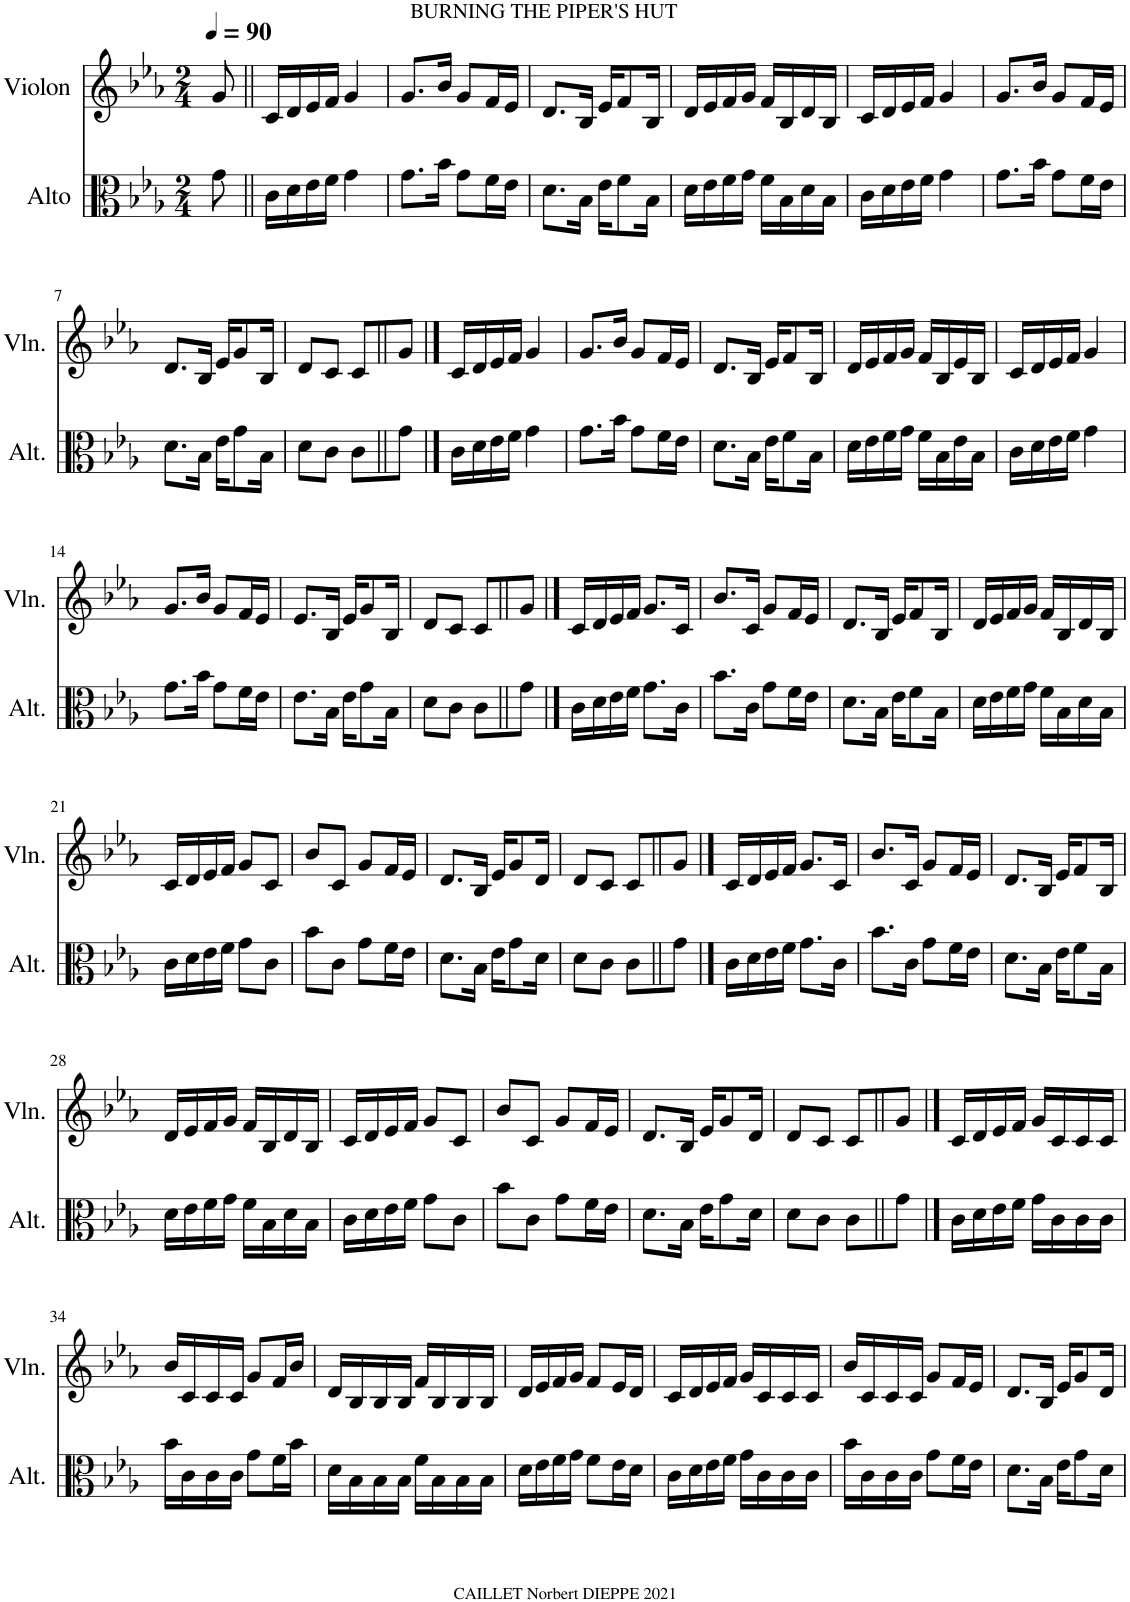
**kern	**kern
*part2	*part1
*staff2	*staff1
*I"Alto	*I"Violon
*I'Alt.	*I'Vln.
*clefC3	*clefG2
*k[b-e-a-]	*k[b-e-a-]
*M2/4	*M2/4
=	=
8g\	8g/
=1||	=1||
*	*MM90
16c\LL	16c/LL
16d\	16d/
16e-\	16e-/
16f\JJ	16f/JJ
4g\	4g/
=2	=2
!	!LO:TX:a:t=BURNING THE PIPER'S HUT
8.g\L	8.g/L
16b-\Jk	16b-/Jk
8g\L	8g/L
16f\L	16f/L
16e-\JJ	16e-/JJ
=3	=3
8.d\L	8.d/L
16B-\Jk	16B-/Jk
16e-\KL	16e-/KL
8f\	8f/
16B-\Jk	16B-/Jk
=4	=4
16d\LL	16d/LL
16e-\	16e-/
16f\	16f/
16g\JJ	16g/JJ
16f\LL	16f/LL
16B-\	16B-/
16d\	16d/
16B-\JJ	16B-/JJ
=5	=5
16c\LL	16c/LL
16d\	16d/
16e-\	16e-/
16f\JJ	16f/JJ
4g\	4g/
=6	=6
8.g\L	8.g/L
16b-\Jk	16b-/Jk
8g\L	8g/L
16f\L	16f/L
16e-\JJ	16e-/JJ
!!LO:LB:g=z
=7	=7
8.d\L	8.d/L
16B-\Jk	16B-/Jk
16e-\KL	16e-/KL
8g\	8g/
16B-\Jk	16B-/Jk
=8	=8
8d\L	8d/L
8c\J	8c/J
8c\L	8c/L
8g\J	8g/J
==9	==9
16c\LL	16c/LL
16d\	16d/
16e-\	16e-/
16f\JJ	16f/JJ
4g\	4g/
=10	=10
8.g\L	8.g/L
16b-\Jk	16b-/Jk
8g\L	8g/L
16f\L	16f/L
16e-\JJ	16e-/JJ
=11	=11
8.d\L	8.d/L
16B-\Jk	16B-/Jk
16e-\KL	16e-/KL
8f\	8f/
16B-\Jk	16B-/Jk
=12	=12
16d\LL	16d/LL
16e-\	16e-/
16f\	16f/
16g\JJ	16g/JJ
16f\LL	16f/LL
16B-\	16B-/
16e-\	16e-/
16B-\JJ	16B-/JJ
=13	=13
16c\LL	16c/LL
16d\	16d/
16e-\	16e-/
16f\JJ	16f/JJ
4g\	4g/
!!LO:LB:g=z
=14	=14
8.g\L	8.g/L
16b-\Jk	16b-/Jk
8g\L	8g/L
16f\L	16f/L
16e-\JJ	16e-/JJ
=15	=15
8.e-\L	8.e-/L
16B-\Jk	16B-/Jk
16e-\KL	16e-/KL
8g\	8g/
16B-\Jk	16B-/Jk
=16	=16
8d\L	8d/L
8c\J	8c/J
8c\L	8c/L
8g\J	8g/J
==17	==17
16c\LL	16c/LL
16d\	16d/
16e-\	16e-/
16f\JJ	16f/JJ
8.g\L	8.g/L
16c\Jk	16c/Jk
=18	=18
8.b-\L	8.b-/L
16c\Jk	16c/Jk
8g\L	8g/L
16f\L	16f/L
16e-\JJ	16e-/JJ
=19	=19
8.d\L	8.d/L
16B-\Jk	16B-/Jk
16e-\KL	16e-/KL
8f\	8f/
16B-\Jk	16B-/Jk
=20	=20
16d\LL	16d/LL
16e-\	16e-/
16f\	16f/
16g\JJ	16g/JJ
16f\LL	16f/LL
16B-\	16B-/
16d\	16d/
16B-\JJ	16B-/JJ
!!LO:LB:g=z
=21	=21
16c\LL	16c/LL
16d\	16d/
16e-\	16e-/
16f\JJ	16f/JJ
8g\L	8g/L
8c\J	8c/J
=22	=22
8b-\L	8b-/L
8c\J	8c/J
8g\L	8g/L
16f\L	16f/L
16e-\JJ	16e-/JJ
=23	=23
8.d\L	8.d/L
16B-\Jk	16B-/Jk
16e-\KL	16e-/KL
8g\	8g/
16d\Jk	16d/Jk
=24	=24
8d\L	8d/L
8c\J	8c/J
8c\L	8c/L
8g\J	8g/J
==25	==25
16c\LL	16c/LL
16d\	16d/
16e-\	16e-/
16f\JJ	16f/JJ
8.g\L	8.g/L
16c\Jk	16c/Jk
=26	=26
8.b-\L	8.b-/L
16c\Jk	16c/Jk
8g\L	8g/L
16f\L	16f/L
16e-\JJ	16e-/JJ
=27	=27
8.d\L	8.d/L
16B-\Jk	16B-/Jk
16e-\KL	16e-/KL
8f\	8f/
16B-\Jk	16B-/Jk
!!LO:LB:g=z
=28	=28
16d\LL	16d/LL
16e-\	16e-/
16f\	16f/
16g\JJ	16g/JJ
16f\LL	16f/LL
16B-\	16B-/
16d\	16d/
16B-\JJ	16B-/JJ
=29	=29
16c\LL	16c/LL
16d\	16d/
16e-\	16e-/
16f\JJ	16f/JJ
8g\L	8g/L
8c\J	8c/J
=30	=30
8b-\L	8b-/L
8c\J	8c/J
8g\L	8g/L
16f\L	16f/L
16e-\JJ	16e-/JJ
=31	=31
8.d\L	8.d/L
16B-\Jk	16B-/Jk
16e-\KL	16e-/KL
8g\	8g/
16d\Jk	16d/Jk
=32	=32
8d\L	8d/L
8c\J	8c/J
8c\L	8c/L
8g\J	8g/J
==33	==33
16c\LL	16c/LL
16d\	16d/
16e-\	16e-/
16f\JJ	16f/JJ
16g\LL	16g/LL
16c\	16c/
16c\	16c/
16c\JJ	16c/JJ
!!LO:LB:g=z
=34	=34
16b-\LL	16b-/LL
16c\	16c/
16c\	16c/
16c\JJ	16c/JJ
8g\L	8g/L
16f\L	16f/L
16b-\JJ	16b-/JJ
=35	=35
16d\LL	16d/LL
16B-\	16B-/
16B-\	16B-/
16B-\JJ	16B-/JJ
16f\LL	16f/LL
16B-\	16B-/
16B-\	16B-/
16B-\JJ	16B-/JJ
=36	=36
16d\LL	16d/LL
16e-\	16e-/
16f\	16f/
16g\JJ	16g/JJ
8f\L	8f/L
16e-\L	16e-/L
16d\JJ	16d/JJ
=37	=37
16c\LL	16c/LL
16d\	16d/
16e-\	16e-/
16f\JJ	16f/JJ
16g\LL	16g/LL
16c\	16c/
16c\	16c/
16c\JJ	16c/JJ
=38	=38
16b-\LL	16b-/LL
16c\	16c/
16c\	16c/
16c\JJ	16c/JJ
8g\L	8g/L
16f\L	16f/L
16e-\JJ	16e-/JJ
=39	=39
8.d\L	8.d/L
16B-\Jk	16B-/Jk
16e-\KL	16e-/KL
8g\	8g/
16d\Jk	16d/Jk
=	=
*-	*-
